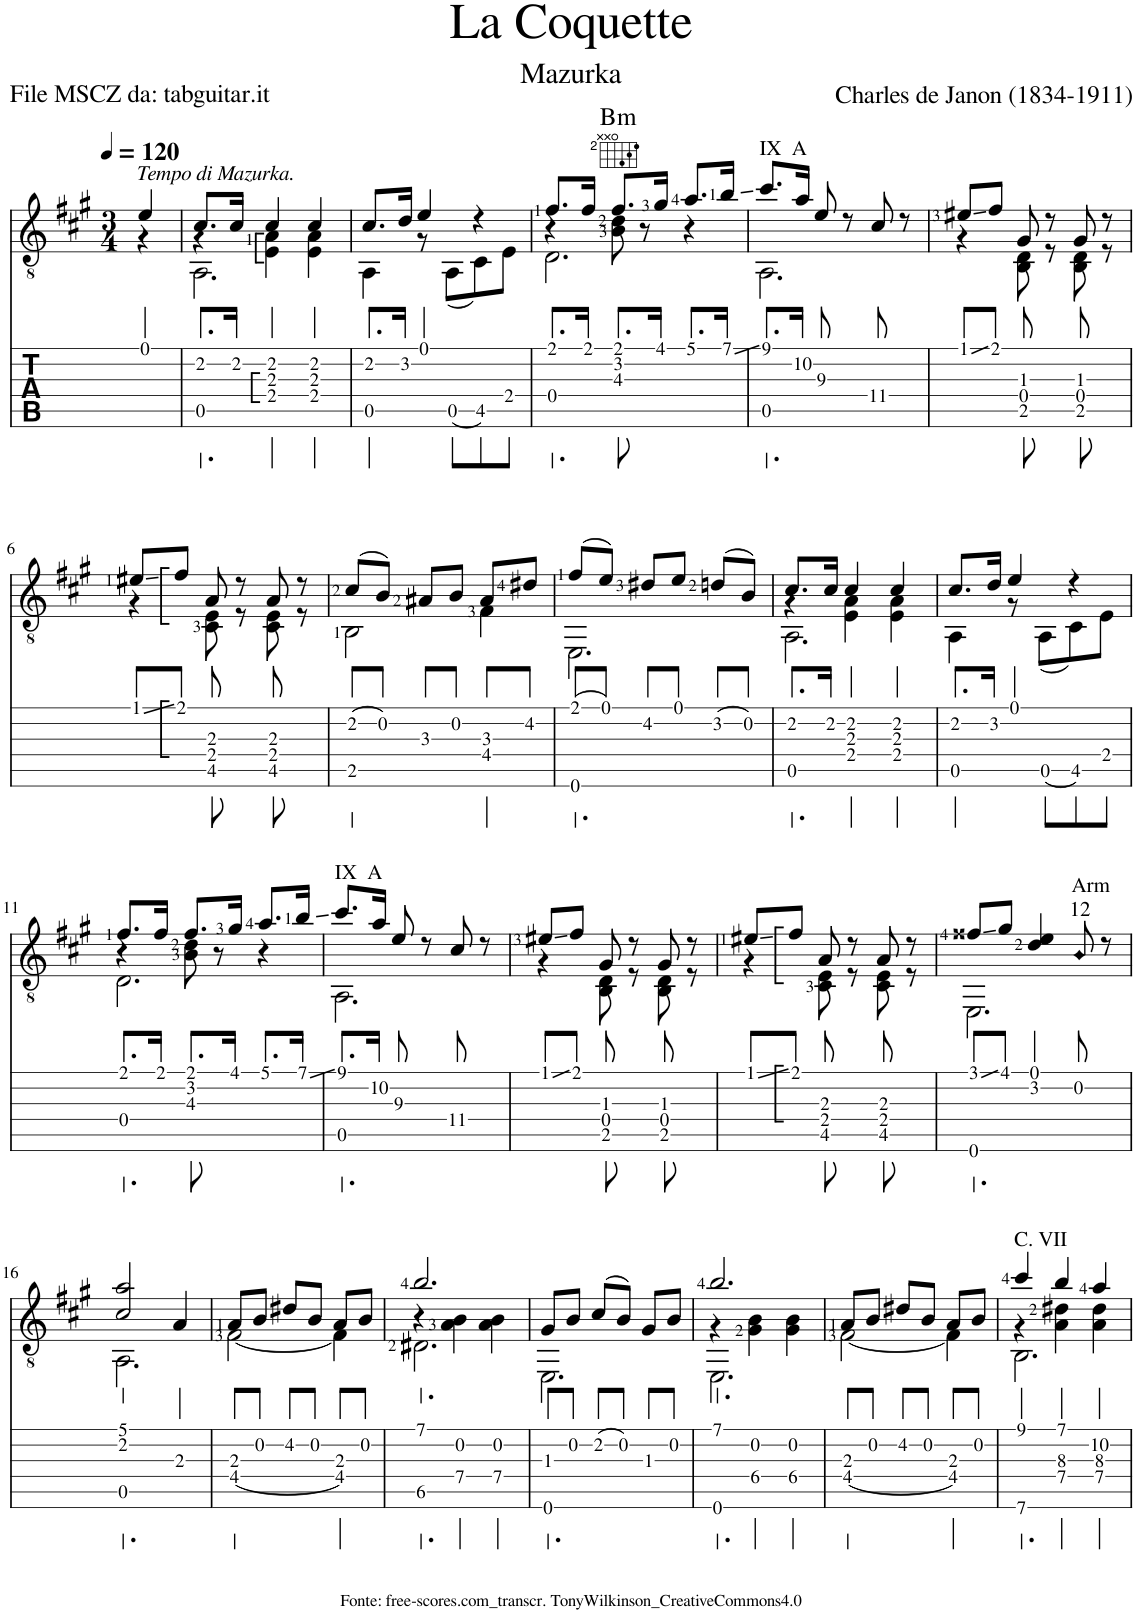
**kern	**kern	**harte
*part2	*part1	*part1
*staff2	*staff1	*
*I"Chitarra classica (Intavolatura)	*I"Guitar	*
*stria6	*	*
*	*clefGv2	*
*k[f#c#g#]	*k[f#c#g#]	*
*M3/4	*M3/4	*
*MM120	*MM120	*
=	=	=
*^	*^	*
!	!	!LO:TX:a:i:t=Tempo di Mazurka.	!	!
4e/	4r	4e/	4r	.
=1	=1	=1	=1	=1
*	*^	*	*^	*
8.c#/L	4r	2.AA\	8.c#/L	4r	2.AA\	.
16c#/Jk	.	.	16c#/Jk	.	.	.
4c#/	4E\ 4A\	.	4c#/	4E\ 4A\	.	.
4c#/	4E\ 4A\	.	4c#/	4E\ 4A\	.	.
*	*v	*v	*	*	*	*
*	*	*	*v	*v	*
=2	=2	=2	=2	=2
8.c#/L	4AA\	8.c#/L	4AA\	.
16d/Jk	.	16d/Jk	.	.
4e/	8r	4e/	8r	.
.	(8AA\L	.	(8AA\L	.
4r	8C#\)	4r	8C#\)	.
.	8E\J	.	8E\J	.
=3	=3	=3	=3	=3
*	*^	*	*^	*
8.f#/L	4r	2.D\	8.f#/L	4r	2.D\	.
16f#/Jk	.	.	16f#/Jk	.	.	.
!	!	!	!	!	!	!LO:H:kt=m
8.f#/L	8B\ 8d\	.	8.f#/L	8B\ 8d\	.	B:min
.	8r	.	.	8r	.	.
16g#/Jk	.	.	16g#/Jk	.	.	.
8.a/L	4r	.	8.a/L	4r	.	.
16b/Jk	.	.	16b/Jk	.	.	.
*	*v	*v	*	*	*	*
*	*	*	*v	*v	*
=4	=4	=4	=4	=4
!	!	!LO:TX:a:t=IX  A	!	!
8.cc#/L	2.AA\	8.cc#/L	2.AA\	.
16a/Jk	.	16a/Jk	.	.
8e/	.	8e/	.	.
8r	.	8r	.	.
8c#/	.	8c#/	.	.
8r	.	8r	.	.
=5	=5	=5	=5	=5
8e#X/L	4r	8e#X/L	4r	.
8f#/J	.	8f#/J	.	.
8G#/	8BB\ 8D\	8G#/	8BB\ 8D\	.
8r	8r	8r	8r	.
8G#/	8BB\ 8D\	8G#/	8BB\ 8D\	.
8r	8r	8r	8r	.
!!LO:LB:g=z	!!
=6	=6	=6	=6	=6
8e#X/L	4r	8e#X/L	4r	.
8f#/J	.	8f#/J	.	.
8A/	8C#\ 8E\	8A/	8C#\ 8E\	.
8r	8r	8r	8r	.
8A/	8C#\ 8E\	8A/	8C#\ 8E\	.
8r	8r	8r	8r	.
=7	=7	=7	=7	=7
(8c#/L	2BB\	(8c#/L	2BB\	.
8B/J)	.	8B/J)	.	.
8A#X/L	.	8A#X/L	.	.
8B/J	.	8B/J	.	.
8A#/L	4F#\	8A#/L	4F#\	.
8d#X/J	.	8d#X/J	.	.
=8	=8	=8	=8	=8
(8f#/L	2.EE\	(8f#/L	2.EE\	.
8e/J)	.	8e/J)	.	.
8d#X/L	.	8d#X/L	.	.
8e/J	.	8e/J	.	.
(8dn/L	.	(8dn/L	.	.
8B/J)	.	8B/J)	.	.
=9	=9	=9	=9	=9
*	*^	*	*^	*
8.c#/L	4r	2.AA\	8.c#/L	4r	2.AA\	.
16c#/Jk	.	.	16c#/Jk	.	.	.
4c#/	4E\ 4A\	.	4c#/	4E\ 4A\	.	.
4c#/	4E\ 4A\	.	4c#/	4E\ 4A\	.	.
*	*v	*v	*	*	*	*
*	*	*	*v	*v	*
=10	=10	=10	=10	=10
8.c#/L	4AA\	8.c#/L	4AA\	.
16d/Jk	.	16d/Jk	.	.
4e/	8r	4e/	8r	.
.	(8AA\L	.	(8AA\L	.
4r	8C#\)	4r	8C#\)	.
.	8E\J	.	8E\J	.
!!LO:LB:g=z
=11	=11	=11	=11	=11
*	*^	*	*^	*
8.f#/L	4r	2.D\	8.f#/L	4r	2.D\	.
16f#/Jk	.	.	16f#/Jk	.	.	.
8.f#/L	8B\ 8d\	.	8.f#/L	8B\ 8d\	.	.
.	8r	.	.	8r	.	.
16g#/Jk	.	.	16g#/Jk	.	.	.
8.a/L	4r	.	8.a/L	4r	.	.
16b/Jk	.	.	16b/Jk	.	.	.
*	*v	*v	*	*	*	*
*	*	*	*v	*v	*
=12	=12	=12	=12	=12
!	!	!LO:TX:a:t=IX  A	!	!
8.cc#/L	2.AA\	8.cc#/L	2.AA\	.
16a/Jk	.	16a/Jk	.	.
8e/	.	8e/	.	.
8r	.	8r	.	.
8c#/	.	8c#/	.	.
8r	.	8r	.	.
=13	=13	=13	=13	=13
8e#X/L	4r	8e#X/L	4r	.
8f#/J	.	8f#/J	.	.
8G#/	8BB\ 8D\	8G#/	8BB\ 8D\	.
8r	8r	8r	8r	.
8G#/	8BB\ 8D\	8G#/	8BB\ 8D\	.
8r	8r	8r	8r	.
=14	=14	=14	=14	=14
8e#X/L	4r	8e#X/L	4r	.
8f#/J	.	8f#/J	.	.
8A/	8C#\ 8E\	8A/	8C#\ 8E\	.
8r	8r	8r	8r	.
8A/	8C#\ 8E\	8A/	8C#\ 8E\	.
8r	8r	8r	8r	.
=15	=15	=15	=15	=15
8f##X/L	2.EE\	8f##X/L	2.EE\	.
8g#/J	.	8g#/J	.	.
4d/ 4e/	.	4d/ 4e/	.	.
!	!	!LO:TX:a:t=Arm	!	!
!	!	!LO:TX:a:t=12	!	!
8B/	.	8B/	.	.
8r	.	8r	.	.
!!LO:LB:g=z	!!
=16	=16	=16	=16	=16
2c#/ 2a/	2.AA\	2c#/ 2a/	2.AA\	.
4A/	.	4A/	.	.
=17	=17	=17	=17	=17
8A/L	[2F#\	8A/L	[2F#\	.
8B/J	.	8B/J	.	.
8d#X/L	.	8d#X/L	.	.
8B/J	.	8B/J	.	.
8A/L	4F#\]	8A/L	4F#\]	.
8B/J	.	8B/J	.	.
=18	=18	=18	=18	=18
*	*^	*	*^	*
2.b/	4r	2.D#X\	2.b/	4r	2.D#X\	.
.	4A\ 4B\	.	.	4A\ 4B\	.	.
.	4A\ 4B\	.	.	4A\ 4B\	.	.
*	*v	*v	*	*	*	*
*	*	*	*v	*v	*
=19	=19	=19	=19	=19
8G#/L	2.EE\	8G#/L	2.EE\	.
8B/J	.	8B/J	.	.
(8c#/L	.	(8c#/L	.	.
8B/J)	.	8B/J)	.	.
8G#/L	.	8G#/L	.	.
8B/J	.	8B/J	.	.
=20	=20	=20	=20	=20
*	*^	*	*^	*
2.b/	4r	2.EE\	2.b/	4r	2.EE\	.
.	4G#\ 4B\	.	.	4G#\ 4B\	.	.
.	4G#\ 4B\	.	.	4G#\ 4B\	.	.
*	*v	*v	*	*	*	*
*	*	*	*v	*v	*
=21	=21	=21	=21	=21
8A/L	[2F#\	8A/L	[2F#\	.
8B/J	.	8B/J	.	.
8d#X/L	.	8d#X/L	.	.
8B/J	.	8B/J	.	.
8A/L	4F#\]	8A/L	4F#\]	.
8B/J	.	8B/J	.	.
=22	=22	=22	=22	=22
*	*^	*	*^	*
!	!	!	!LO:TX:a:t=C. VII	!	!	!
4cc#/	4r	2.BB\	4cc#/	4r	2.BB\	.
4b/	4A\ 4d#X\	.	4b/	4A\ 4d#X\	.	.
4a/	4A\ 4d#\	.	4a/	4A\ 4d#\	.	.
*v	*v	*v	*	*	*	*
*	*v	*v	*v	*
=	=	=
*-	*-	*-
